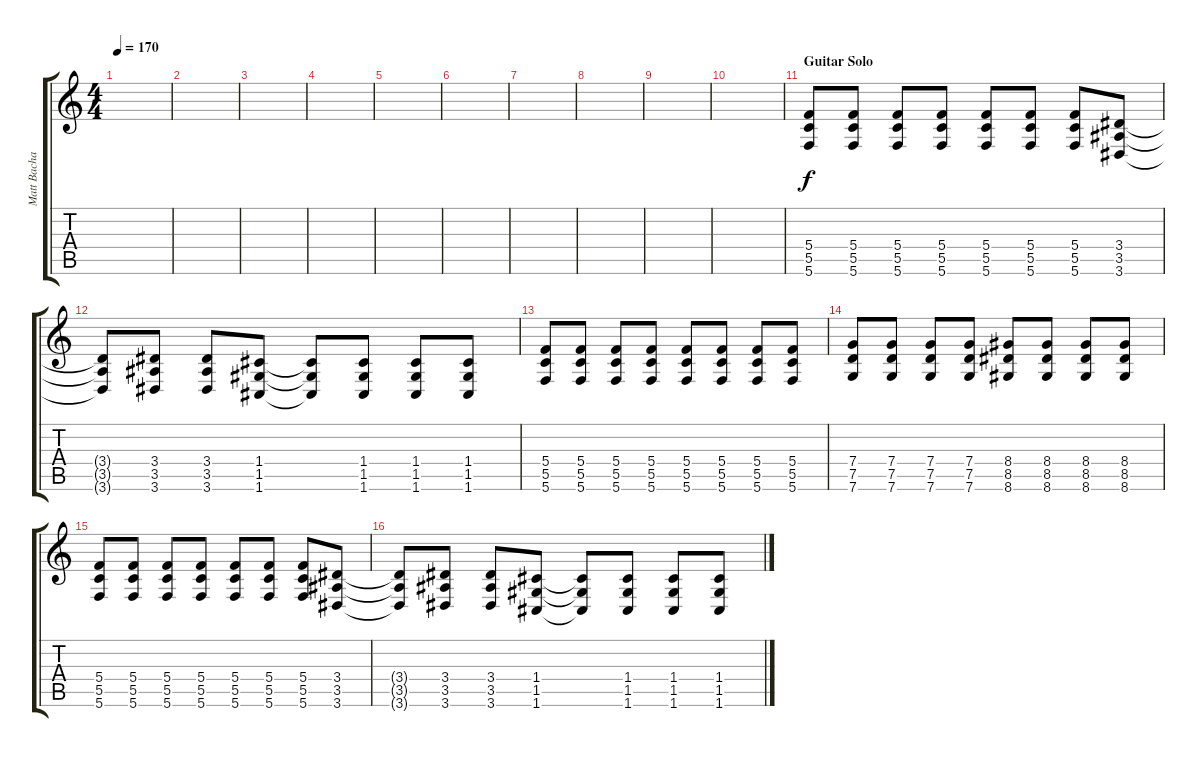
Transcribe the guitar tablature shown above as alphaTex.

\track ("Matt Bachand     Overdub" "Matt Bacha") {instrument distortionguitar}
\staff {score tabs}
\tuning (D4 A3 F3 C3 G2 C2) {hide}
\ts (4 4)
\tempo 170
\clef g2
\ks c
|
|
|
|
|
|
|
|
|
|
\section ("" "Guitar Solo")
(5.4 5.5 5.6).8 (5.4 5.5 5.6).8 (5.4 5.5 5.6).8 (5.4 5.5 5.6).8 (5.4 5.5 5.6).8 (5.4 5.5 5.6).8 (5.4 5.5 5.6).8 (3.4 3.5 3.6).8 |
(3.4{t} 3.5{t} 3.6{t}).8 (3.4 3.5 3.6).8 (3.4 3.5 3.6).8 (1.4 1.5 1.6).8 (1.4{t} 1.5{t} 1.6{t}).8 (1.4 1.5 1.6).8 (1.4 1.5 1.6).8 (1.4 1.5 1.6).8 |
(5.4 5.5 5.6).8 (5.4 5.5 5.6).8 (5.4 5.5 5.6).8 (5.4 5.5 5.6).8 (5.4 5.5 5.6).8 (5.4 5.5 5.6).8 (5.4 5.5 5.6).8 (5.4 5.5 5.6).8 |
(7.4 7.5 7.6).8 (7.4 7.5 7.6).8 (7.4 7.5 7.6).8 (7.4 7.5 7.6).8 (8.4 8.5 8.6).8 (8.4 8.5 8.6).8 (8.4 8.5 8.6).8 (8.4 8.5 8.6).8 |
(5.4 5.5 5.6).8 (5.4 5.5 5.6).8 (5.4 5.5 5.6).8 (5.4 5.5 5.6).8 (5.4 5.5 5.6).8 (5.4 5.5 5.6).8 (5.4 5.5 5.6).8 (3.4 3.5 3.6).8 |
(3.4{t} 3.5{t} 3.6{t}).8 (3.4 3.5 3.6).8 (3.4 3.5 3.6).8 (1.4 1.5 1.6).8 (1.4{t} 1.5{t} 1.6{t}).8 (1.4 1.5 1.6).8 (1.4 1.5 1.6).8 (1.4 1.5 1.6).8
